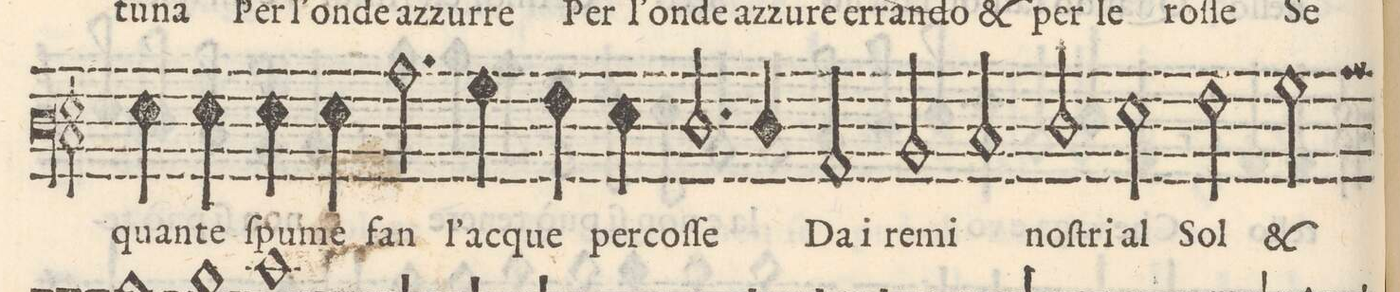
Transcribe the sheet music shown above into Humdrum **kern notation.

**kern	**text
*I"BASSO	*
*clefF3	*
*k[]	*
*M2/1	*
4G\	quan-
4G\	-te
4G\	ſpu-
4G\	-me
=15-	=15-
2.c\	ſan
4B\	l' ac-
4A\	-que
4G\	per
2.F/	coſ-
=16-	=16-
4F/	-ſe
2C/	Dai
2D/	re-
2E/	-mi
=17-	=17-
2F/	no-
2G\	-ſtri
2A\	Sol
2B\	.
=18-	=18-
*-	*-
